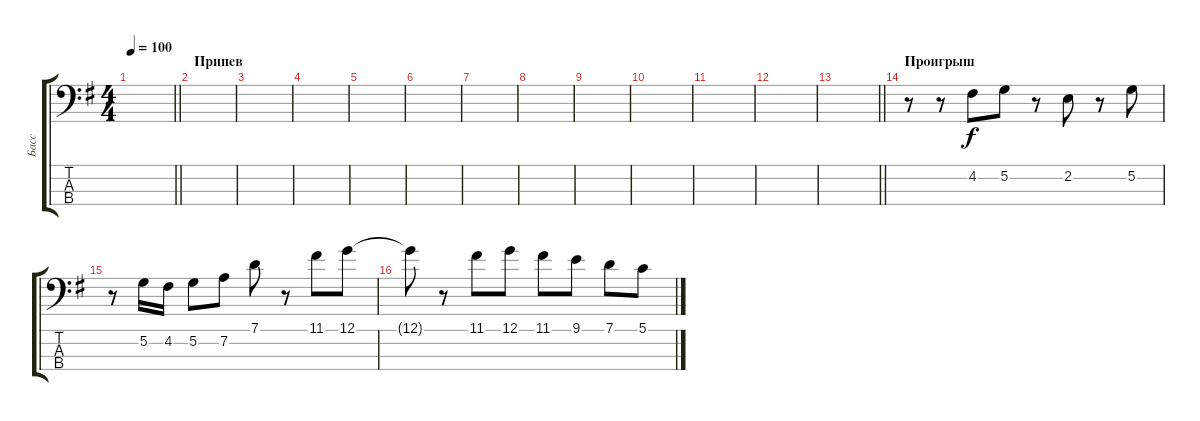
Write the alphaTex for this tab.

\track ("Басс" "Басс") {instrument electricbassfinger}
\staff {score tabs}
\tuning (G2 D2 A1 E1) {hide}
\ts (4 4)
\tempo 100
\clef f4
\barLineRight lightlight
\ks eminor
|
\section ("" "Припев")
|
|
|
|
|
|
|
|
|
|
|
\barLineRight lightlight
|
\section ("" "Проигрыш")
r.8 r.8 4.2.8 5.2.8 r.8 2.2.8 r.8 5.2.8 |
r.8 5.2.16 4.2.16 5.2.8 7.2.8 7.1.8 r.8 11.1.8 12.1.8 |
12.1{t}.8 r.8 11.1.8 12.1.8 11.1.8 9.1.8 7.1.8 5.1.8
